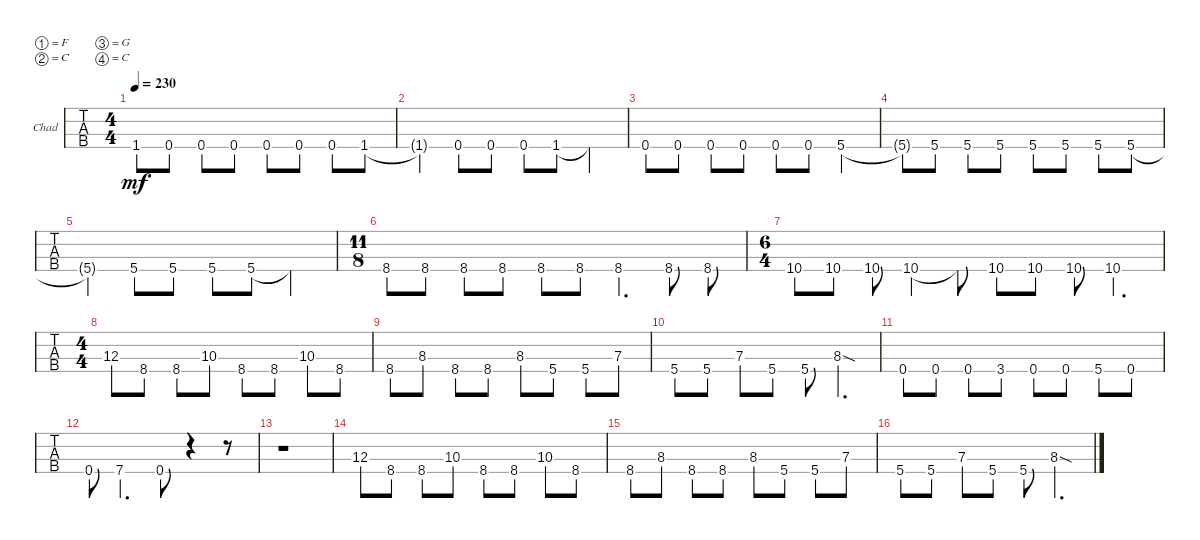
\bracketExtendMode groupsimilarinstruments
\firstSystemTrackNameOrientation horizontal
\otherSystemsTrackNameOrientation horizontal
\track ("Doctor Lagorno" "Chad") {instrument electricbassfinger}
\staff {tabs}
\tuning (F2 C2 G1 C1)
\ts (4 4)
\tempo 230
\clef f4
\ks c
1.4{t}.8{dy mf} 0.4.8 0.4.8 0.4.8 0.4.8 0.4.8 0.4.8 1.4.8 |
1.4{t}.4 0.4.8 0.4.8 0.4.8 1.4.8 1.4{t}.4 |
0.4.8 0.4.8 0.4.8 0.4.8 0.4.8 0.4.8 5.4.4 |
5.4{t}.8 5.4.8 5.4.8 5.4.8 5.4.8 5.4.8 5.4.8 5.4.8 |
5.4{t}.4 5.4.8 5.4.8 5.4.8 5.4.8 5.4{t}.4 |
\ts (11 8)
8.4.8 8.4.8 8.4.8 8.4.8 8.4.8 8.4.8 8.4.4{d} 8.4.8 8.4.8 |
\ts (6 4)
10.4.8 10.4.8 10.4.8 10.4.4 10.4{t}.8 10.4.8 10.4.8 10.4.8 10.4.4{d} |
\ts (4 4)
12.3.8 8.4.8 8.4.8 10.3.8 8.4.8 8.4.8 10.3.8 8.4.8 |
8.4.8 8.3.8 8.4.8 8.4.8 8.3.8 5.4.8 5.4.8 7.3.8 |
5.4.8 5.4.8 7.3.8 5.4.8 5.4.8 8.3{sod}.4{d} |
0.4.8 0.4.8 0.4.8 3.4.8 0.4.8 0.4.8 5.4.8 0.4.8 |
0.4.8 7.4.4{d} 0.4.8 r.4 r.8 |
r.1 |
12.3.8 8.4.8 8.4.8 10.3.8 8.4.8 8.4.8 10.3.8 8.4.8 |
8.4.8 8.3.8 8.4.8 8.4.8 8.3.8 5.4.8 5.4.8 7.3.8 |
5.4.8 5.4.8 7.3.8 5.4.8 5.4.8 8.3{sod}.4{d}
